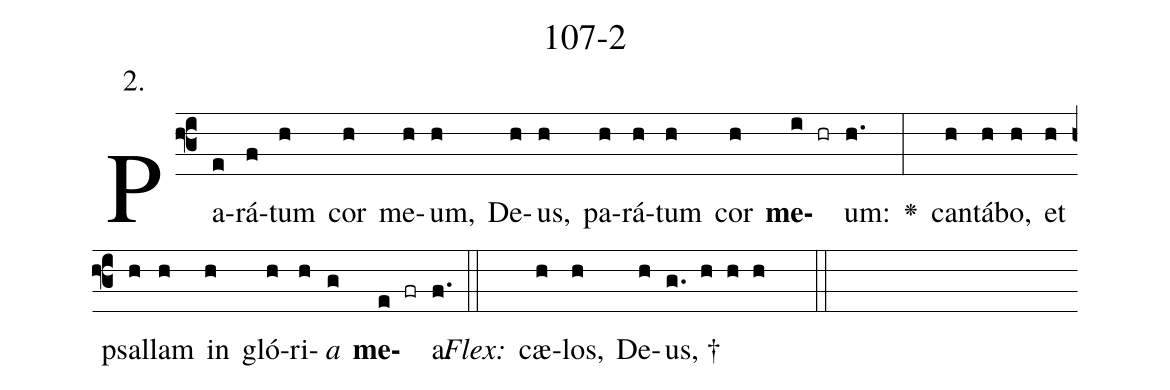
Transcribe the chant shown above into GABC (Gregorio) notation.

name: 107-2;
annotation: 2.;
%%
(f3)Pa(e)rá(f)tum(h) cor(h) me(h)um,(h) De(h)us,(h) pa(h)rá(h)tum(h) cor(h) <b>me</b>(i hr)um:(h.) <v>\greheightstar</v>(:) can(h)tá(h)bo,(h) et(h) psal(h)lam(h) in(h) gló(h)ri(h)<i>a</i>(g) <b>me</b>(e fr)a.(f.) (::)
<i>Flex:</i>()  cæ(h)los,(h) De(h)us, †(g. h h h  ::)

%E(h) u(h) o(h) u(g) a(e) e.(f.) (::)
